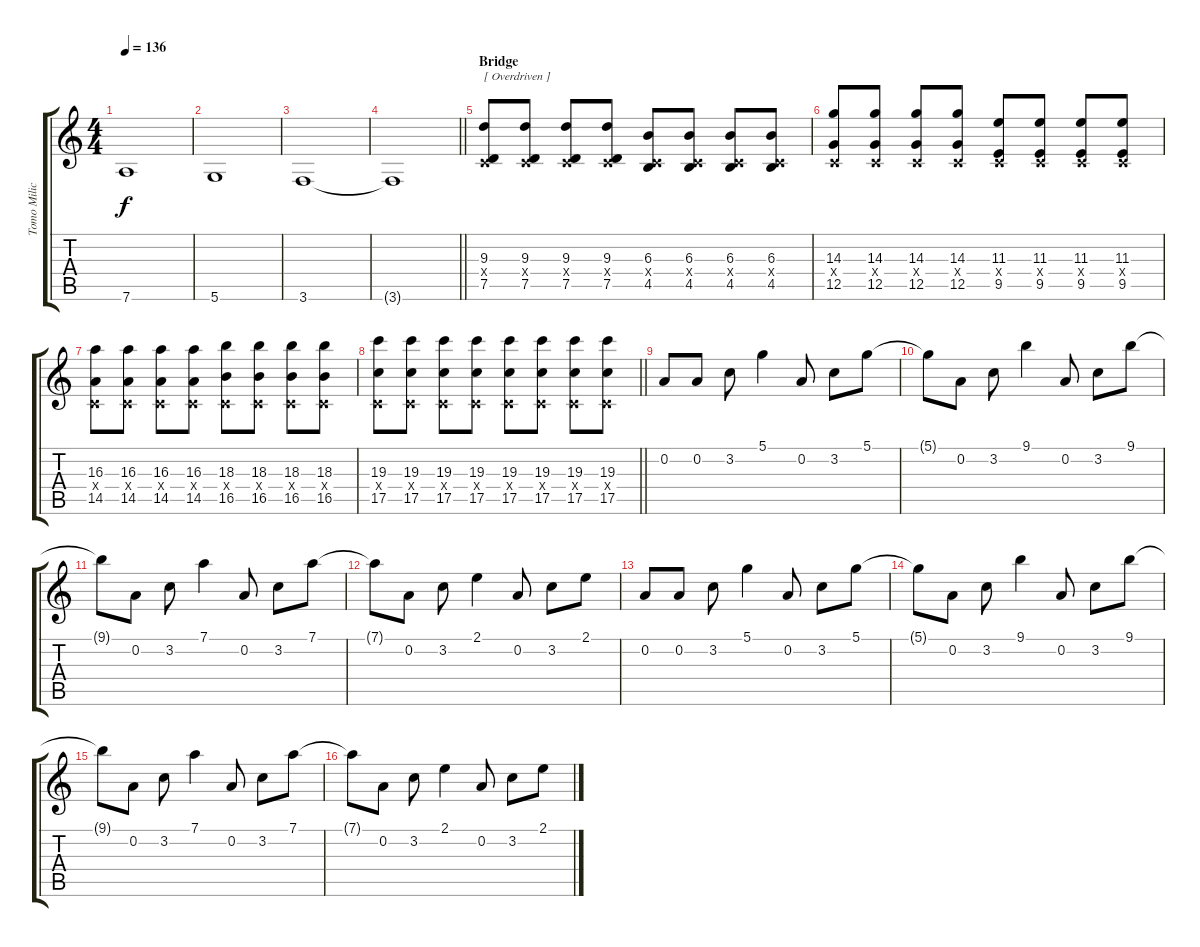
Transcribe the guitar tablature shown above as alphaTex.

\track ("Tomo Milicevic [Guitar]" "Tomo Milic") {instrument electricguitarclean}
\staff {score tabs}
\tuning (D4 A3 F3 C3 G2 D2) {hide}
\ts (4 4)
\tempo 136
\clef g2
\ks c
7.6.1{dy f} |
5.6.1 |
3.6.1 |
\barLineRight lightlight
3.6{t}.1 |
\section ("" "Bridge")
(9.3 0.4{x} 7.5).8{txt "[ Overdriven ]" instrument overdrivenguitar} (9.3 0.4{x} 7.5).8 (9.3 0.4{x} 7.5).8 (9.3 0.4{x} 7.5).8 (6.3 0.4{x} 4.5).8 (6.3 0.4{x} 4.5).8 (6.3 0.4{x} 4.5).8 (6.3 0.4{x} 4.5).8 |
(14.3 0.4{x} 12.5).8 (14.3 0.4{x} 12.5).8 (14.3 0.4{x} 12.5).8 (14.3 0.4{x} 12.5).8 (11.3 0.4{x} 9.5).8 (11.3 0.4{x} 9.5).8 (11.3 0.4{x} 9.5).8 (11.3 0.4{x} 9.5).8 |
(16.3 0.4{x} 14.5).8 (16.3 0.4{x} 14.5).8 (16.3 0.4{x} 14.5).8 (16.3 0.4{x} 14.5).8 (18.3 0.4{x} 16.5).8 (18.3 0.4{x} 16.5).8 (18.3 0.4{x} 16.5).8 (18.3 0.4{x} 16.5).8 |
\barLineRight lightlight
(19.3 0.4{x} 17.5).8 (19.3 0.4{x} 17.5).8 (19.3 0.4{x} 17.5).8 (19.3 0.4{x} 17.5).8 (19.3 0.4{x} 17.5).8 (19.3 0.4{x} 17.5).8 (19.3 0.4{x} 17.5).8 (19.3 0.4{x} 17.5).8 |
0.2.8 0.2.8 3.2.8 5.1.4 0.2.8 3.2.8 5.1.8 |
5.1{t}.8 0.2.8 3.2.8 9.1.4 0.2.8 3.2.8 9.1.8 |
9.1{t}.8 0.2.8 3.2.8 7.1.4 0.2.8 3.2.8 7.1.8 |
7.1{t}.8 0.2.8 3.2.8 2.1.4 0.2.8 3.2.8 2.1.8 |
0.2.8 0.2.8 3.2.8 5.1.4 0.2.8 3.2.8 5.1.8 |
5.1{t}.8 0.2.8 3.2.8 9.1.4 0.2.8 3.2.8 9.1.8 |
9.1{t}.8 0.2.8 3.2.8 7.1.4 0.2.8 3.2.8 7.1.8 |
7.1{t}.8 0.2.8 3.2.8 2.1.4 0.2.8 3.2.8 2.1.8
